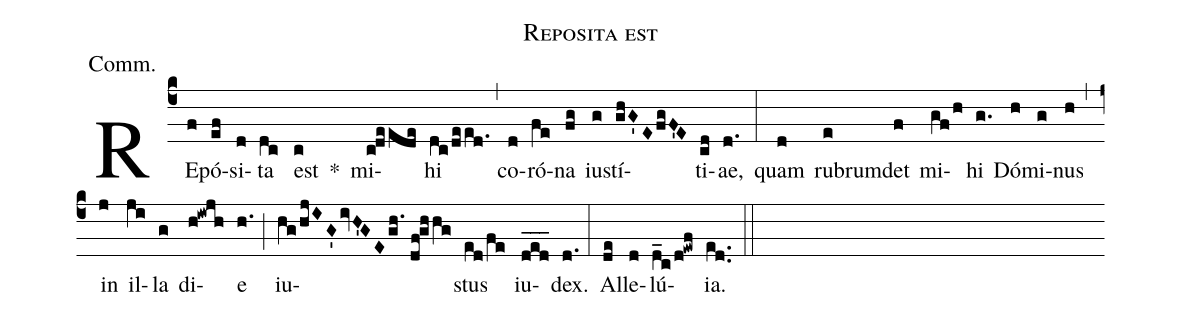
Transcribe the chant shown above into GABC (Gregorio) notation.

name:Reposita est;
annotation:Comm.;
mode:1;
office-part:Communion;
%%
(c4) RE(f)pó(ef)si(d)ta(dc) est(c) *() mi(c!deede)hi(dc/deed.) (,) co(d)ró(fe)na(fg) iu(g)stí(ghG'E/fgF'E)ti(cd)ae,(d.) (:) quam(d) rubrum(e)det(f) mi(gf/h)hi(g.) Dó(h)mi(g)nus(h) (,) in(j) il(ji)la(g) di(h!iwjh)e(h.) (;) iu(hg/hjIG'/ivH'GE/gh.//df!ghhg)stus(ed/fe) iu(ded___)dex.(d.) (:) Al(de)le(d)lú(d_c/d!ewf)ia.(ed..) (::)
